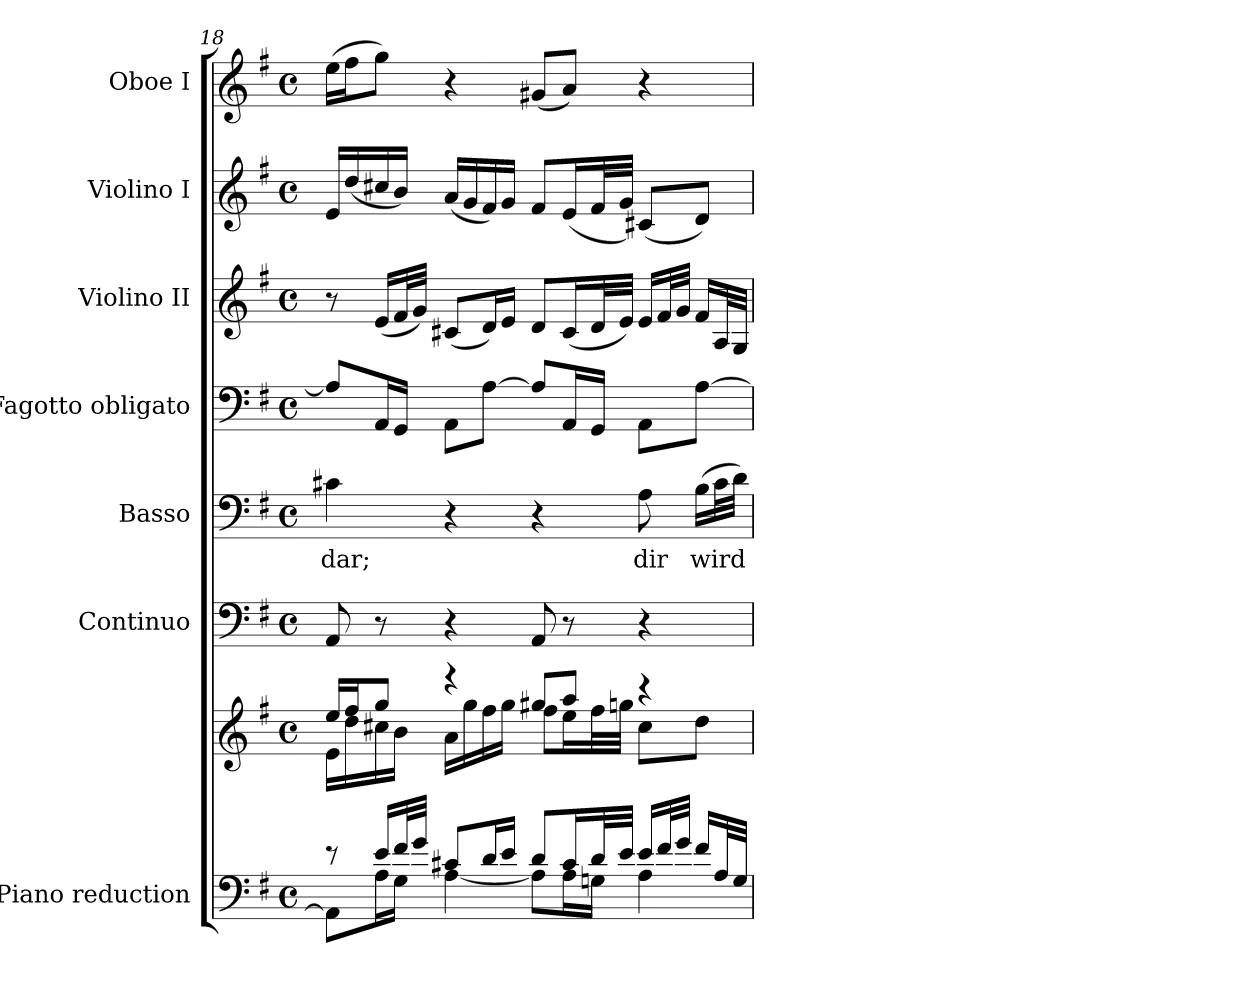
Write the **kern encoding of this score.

**kern	**kern	**kern	**kern	**text	**kern	**kern	**kern	**kern
*part7	*part7	*part6	*part5	*part5	*part4	*part3	*part2	*part1
*staff8	*staff7	*staff6	*staff5	*staff5	*staff4	*staff3	*staff2	*staff1
*I"Piano reduction	*	*I"Continuo	*I"Basso	*	*I"Fagotto obligato	*I"Violino II	*I"Violino I	*I"Oboe I
*I'Pno	*	*	*	*	*	*I'Vln	*I'Vln	*I'Ob
*clefF4	*clefG2	*clefF4	*clefF4	*	*clefF4	*clefG2	*clefG2	*clefG2
*k[f#]	*k[f#]	*k[f#]	*k[f#]	*	*k[f#]	*k[f#]	*k[f#]	*k[f#]
*M4/4	*M4/4	*M4/4	*M4/4	*	*M4/4	*M4/4	*M4/4	*M4/4
*met(c)	*met(c)	*met(c)	*met(c)	*	*met(c)	*met(c)	*met(c)	*met(c)
=18	=18	=18	=18	=18	=18	=18	=18	=18
*^	*^	*	*	*	*	*	*	*
!	!	!	!	!	!	!LO:LY:b	!	!	!	!
8r	8AA\L]	16ee/LL	16e\LL	8AA/	4c#X\	-dar;	8A/L]	8r	16e/LL	(16ee\LL
.	.	16ff#/J	16dd\	.	.	.	.	.	(16dd/	16ff#\J
16e/LL	16A\L	8gg/J	16cc#X\	8r	.	.	16AA/L	(16e/LL	16cc#X/	8gg\J)
32f#/L	16G\JJ	.	16b\JJ	.	.	.	16GG/JJ	32f#/L	16b/JJ)	.
32g/JJJ	.	.	.	.	.	.	.	32g/JJJ)	.	.
8c#X/L	[4A\	4r	16a\LL	4r	4r	.	8AA\L	(8c#X/L	(16a/LL	4r
.	.	.	16gg\	.	.	.	.	.	16g/	.
16d/L	.	.	16ff#\	.	.	.	[8A\J	16d/L)	16f#/)	.
16e/JJ	.	.	16gg\JJ	.	.	.	.	16e/JJ	16g/JJ	.
8d/L	8A\L]	8gg#X/L	8ff#\L	8AA/	4r	.	8A/L]	8d/L	8f#/L	(8g#X/L
16c#/L	16A\L	8aa/J	16ee\L	8r	.	.	16AA/L	(16c#/L	(16e/L	8a/J)
32d/L	16Gn\JJ	.	32ff#\L	.	.	.	16GG/JJ	32d/L	32f#/L	.
32e/JJJ	.	.	32ggn\JJJ	.	.	.	.	32e/JJJ)	32g/JJJ)	.
!	!	!	!	!	!	!LO:LY:b	!	!	!	!
16e/LL	4A\	4r	8cc#\L	4r	8A\	dir	8AA\L	16e/LL	(8c#X/L	4r
32f#/L	.	.	.	.	.	.	.	32f#/L	.	.
32g/JJJ	.	.	.	.	.	.	.	32g/JJJ	.	.
!	!	!	!	!	!	!LO:LY:b	!	!	!	!
16f#/LL	.	.	8dd\J	.	(16B\LL	wird	[8A\J	16f#/LL	8d/J)	.
32A/L	.	.	.	.	32c#\L	.	.	32A/L	.	.
32G/JJJ	.	.	.	.	32d\JJJ)	.	.	32G/JJJ	.	.
*v	*v	*	*	*	*	*	*	*	*	*
*	*v	*v	*	*	*	*	*	*	*
=	=	=	=	=	=	=	=	=
*-	*-	*-	*-	*-	*-	*-	*-	*-
